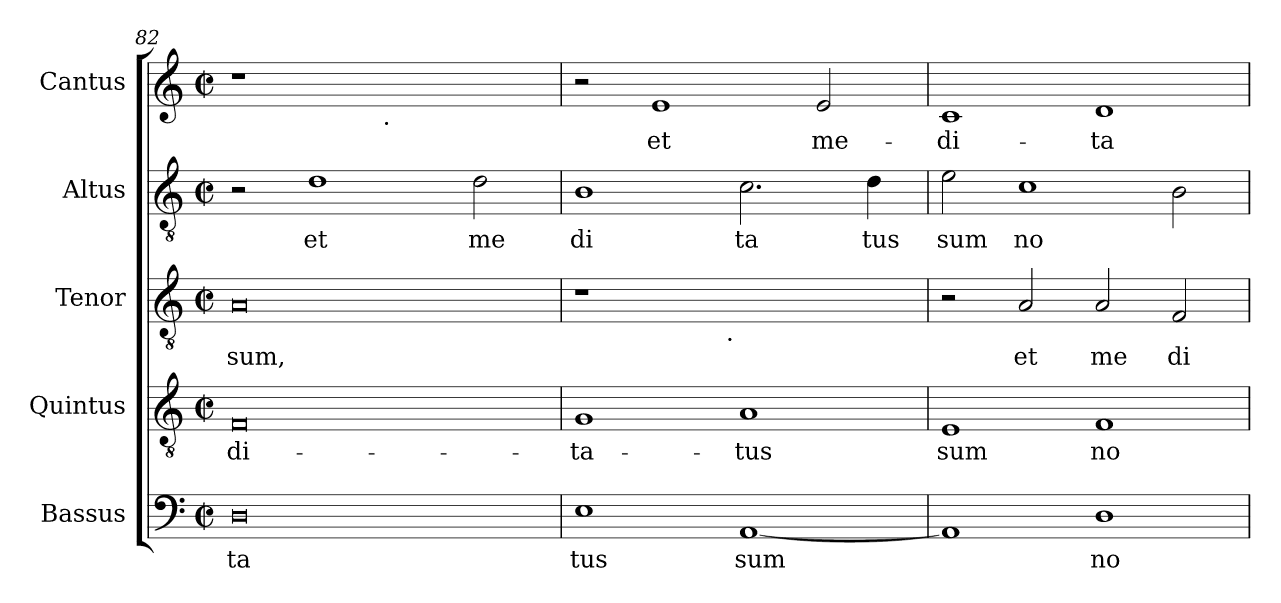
**kern	**text	**kern	**text	**kern	**text	**kern	**text	**kern	**text
*part5	*part5	*part4	*part4	*part3	*part3	*part2	*part2	*part1	*part1
*staff5	*staff5	*staff4	*staff4	*staff3	*staff3	*staff2	*staff2	*staff1	*staff1
*I"Bassus	*	*I"Quintus	*	*I"Tenor	*	*I"Altus	*	*I"Cantus	*
!!LO:PB:g=z
*clefF4	*	*clefGv2	*	*clefGv2	*	*clefGv2	*	*clefG2	*
*k[]	*	*k[]	*	*k[]	*	*k[]	*	*k[]	*
*C:	*	*C:	*	*C:	*	*C:	*	*C:	*
*M2/2	*	*M2/2	*	*M2/2	*	*M2/2	*	*M2/2	*
*met(c|)	*	*met(c|)	*	*met(c|)	*	*met(c|)	*	*met(c|)	*
=82	=82	=82	=82	=82	=82	=82	=82	=82	=82
!	!LO:LY:b:cj	!	!LO:LY:b:cj	!	!LO:LY:b:cj	!	!	!	!
*	*	*	*	*	*	*	*	*^	*
0D	ta	0F	-di-	0A	sum,	2r	.	1r	2ryy	.
!	!	!	!	!	!	!	!LO:LY:b:cj	!	!	!
.	.	.	.	.	.	1d	et	.	4...ryy	.
!	!	!	!	!	!	!	!	!	!LO:TX:b:t=.	!
.	.	.	.	.	.	.	.	.	1ryy	.
.	.	.	.	.	.	.	.	1ryy	.	.
!	!	!	!	!	!	!	!LO:LY:b:cj	!	!	!
.	.	.	.	.	.	2d\	me	.	.	.
.	.	.	.	.	.	.	.	.	32ryy	.
=83	=83	=83	=83	=83	=83	=83	=83	=83	=83	=83
!	!LO:LY:b:cj	!	!LO:LY:b:cj	!	!	!	!LO:LY:b:cj	!	!	!
*	*	*	*	*^	*	*	*	*v	*v	*
1E	tus	1G	-ta-	1r	2ryy	.	1B	di	2r	.
!	!	!	!	!	!	!	!	!	!	!LO:LY:b:cj
.	.	.	.	.	4...ryy	.	.	.	1e	et
!	!	!	!	!	!LO:TX:b:t=.	!	!	!	!	!
.	.	.	.	.	1ryy	.	.	.	.	.
!	!LO:LY:b:cj	!	!LO:LY:b:cj	!	!	!	!	!LO:LY:b:cj	!	!
[<1AA	sum	1A	-tus	1ryy	.	.	2.c\	ta	.	.
!	!	!	!	!	!	!	!	!	!	!LO:LY:b:cj
.	.	.	.	.	.	.	.	.	2e/	me-
!	!	!	!	!	!	!	!	!LO:LY:b:cj	!	!
.	.	.	.	.	.	.	4d\	tus	.	.
.	.	.	.	.	32ryy	.	.	.	.	.
=84	=84	=84	=84	=84	=84	=84	=84	=84	=84	=84
!	!LO:LY:b:cj	!	!LO:LY:b:cj	!	!	!	!	!LO:LY:b:cj	!	!LO:LY:b:cj
*	*	*	*	*v	*v	*	*	*	*	*
1AA]	.	1E	sum	2r	.	2e\	sum	1c	-di-
!	!	!	!	!	!LO:LY:b:cj	!	!LO:LY:b:cj	!	!
.	.	.	.	2A/	et	1c	no	.	.
!	!LO:LY:b:cj	!	!LO:LY:b:cj	!	!LO:LY:b:cj	!	!	!	!LO:LY:b:cj
1D	no	1F	no-	2A/	me	.	.	1d	-ta-
!	!	!	!	!	!LO:LY:b:cj	!	!LO:LY:b:cj	!	!
.	.	.	.	2F/	di	2B\	.	.	.
=	=	=	=	=	=	=	=	=	=
*-	*-	*-	*-	*-	*-	*-	*-	*-	*-
